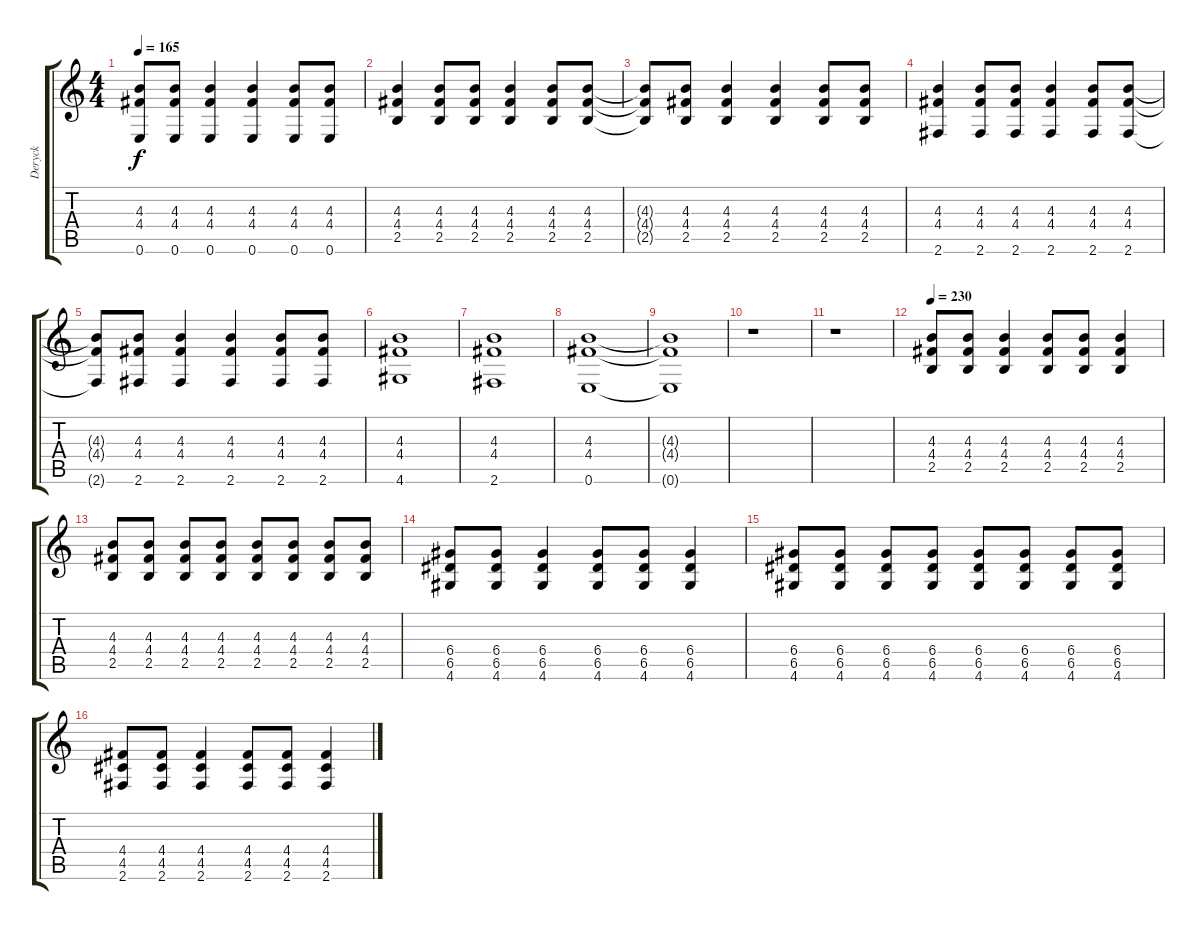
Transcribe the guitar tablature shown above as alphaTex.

\track ("Deryck" "Deryck") {instrument electricguitarclean}
\staff {score tabs}
\tuning (E4 B3 G3 D3 A2 E2) {hide}
\ts (4 4)
\tempo 165
\clef g2
\ks c
(4.3{t} 4.4{t} 0.6{t}).8{dy f} (4.3 4.4 0.6).8 (4.3 4.4 0.6).4 (4.3 4.4 0.6).4 (4.3 4.4 0.6).8 (4.3 4.4 0.6).8 |
(4.3 4.4 2.5).4 (4.3 4.4 2.5).8 (4.3 4.4 2.5).8 (4.3 4.4 2.5).4 (4.3 4.4 2.5).8 (4.3 4.4 2.5).8 |
(4.3{t} 4.4{t} 2.5{t}).8 (4.3 4.4 2.5).8 (4.3 4.4 2.5).4 (4.3 4.4 2.5).4 (4.3 4.4 2.5).8 (4.3 4.4 2.5).8 |
(4.3 4.4 2.6).4 (4.3 4.4 2.6).8 (4.3 4.4 2.6).8 (4.3 4.4 2.6).4 (4.3 4.4 2.6).8 (4.3 4.4 2.6).8 |
(4.3{t} 4.4{t} 2.6{t}).8 (4.3 4.4 2.6).8 (4.3 4.4 2.6).4 (4.3 4.4 2.6).4 (4.3 4.4 2.6).8 (4.3 4.4 2.6).8 |
(4.3 4.4 4.6).1 |
(4.3 4.4 2.6).1 |
(4.3 4.4 0.6).1 |
(4.3{t} 4.4{t} 0.6{t}).1 |
r.1 |
r.1 |
\tempo 230
(4.3 4.4 2.5).8{instrument distortionguitar} (4.3 4.4 2.5).8 (4.3 4.4 2.5).4 (4.3 4.4 2.5).8 (4.3 4.4 2.5).8 (4.3 4.4 2.5).4 |
(4.3 4.4 2.5).8 (4.3 4.4 2.5).8 (4.3 4.4 2.5).8 (4.3 4.4 2.5).8 (4.3 4.4 2.5).8 (4.3 4.4 2.5).8 (4.3 4.4 2.5).8 (4.3 4.4 2.5).8 |
(6.4 6.5 4.6).8 (6.4 6.5 4.6).8 (6.4 6.5 4.6).4 (6.4 6.5 4.6).8 (6.4 6.5 4.6).8 (6.4 6.5 4.6).4 |
(6.4 6.5 4.6).8 (6.4 6.5 4.6).8 (6.4 6.5 4.6).8 (6.4 6.5 4.6).8 (6.4 6.5 4.6).8 (6.4 6.5 4.6).8 (6.4 6.5 4.6).8 (6.4 6.5 4.6).8 |
(4.4 4.5 2.6).8 (4.4 4.5 2.6).8 (4.4 4.5 2.6).4 (4.4 4.5 2.6).8 (4.4 4.5 2.6).8 (4.4 4.5 2.6).4
